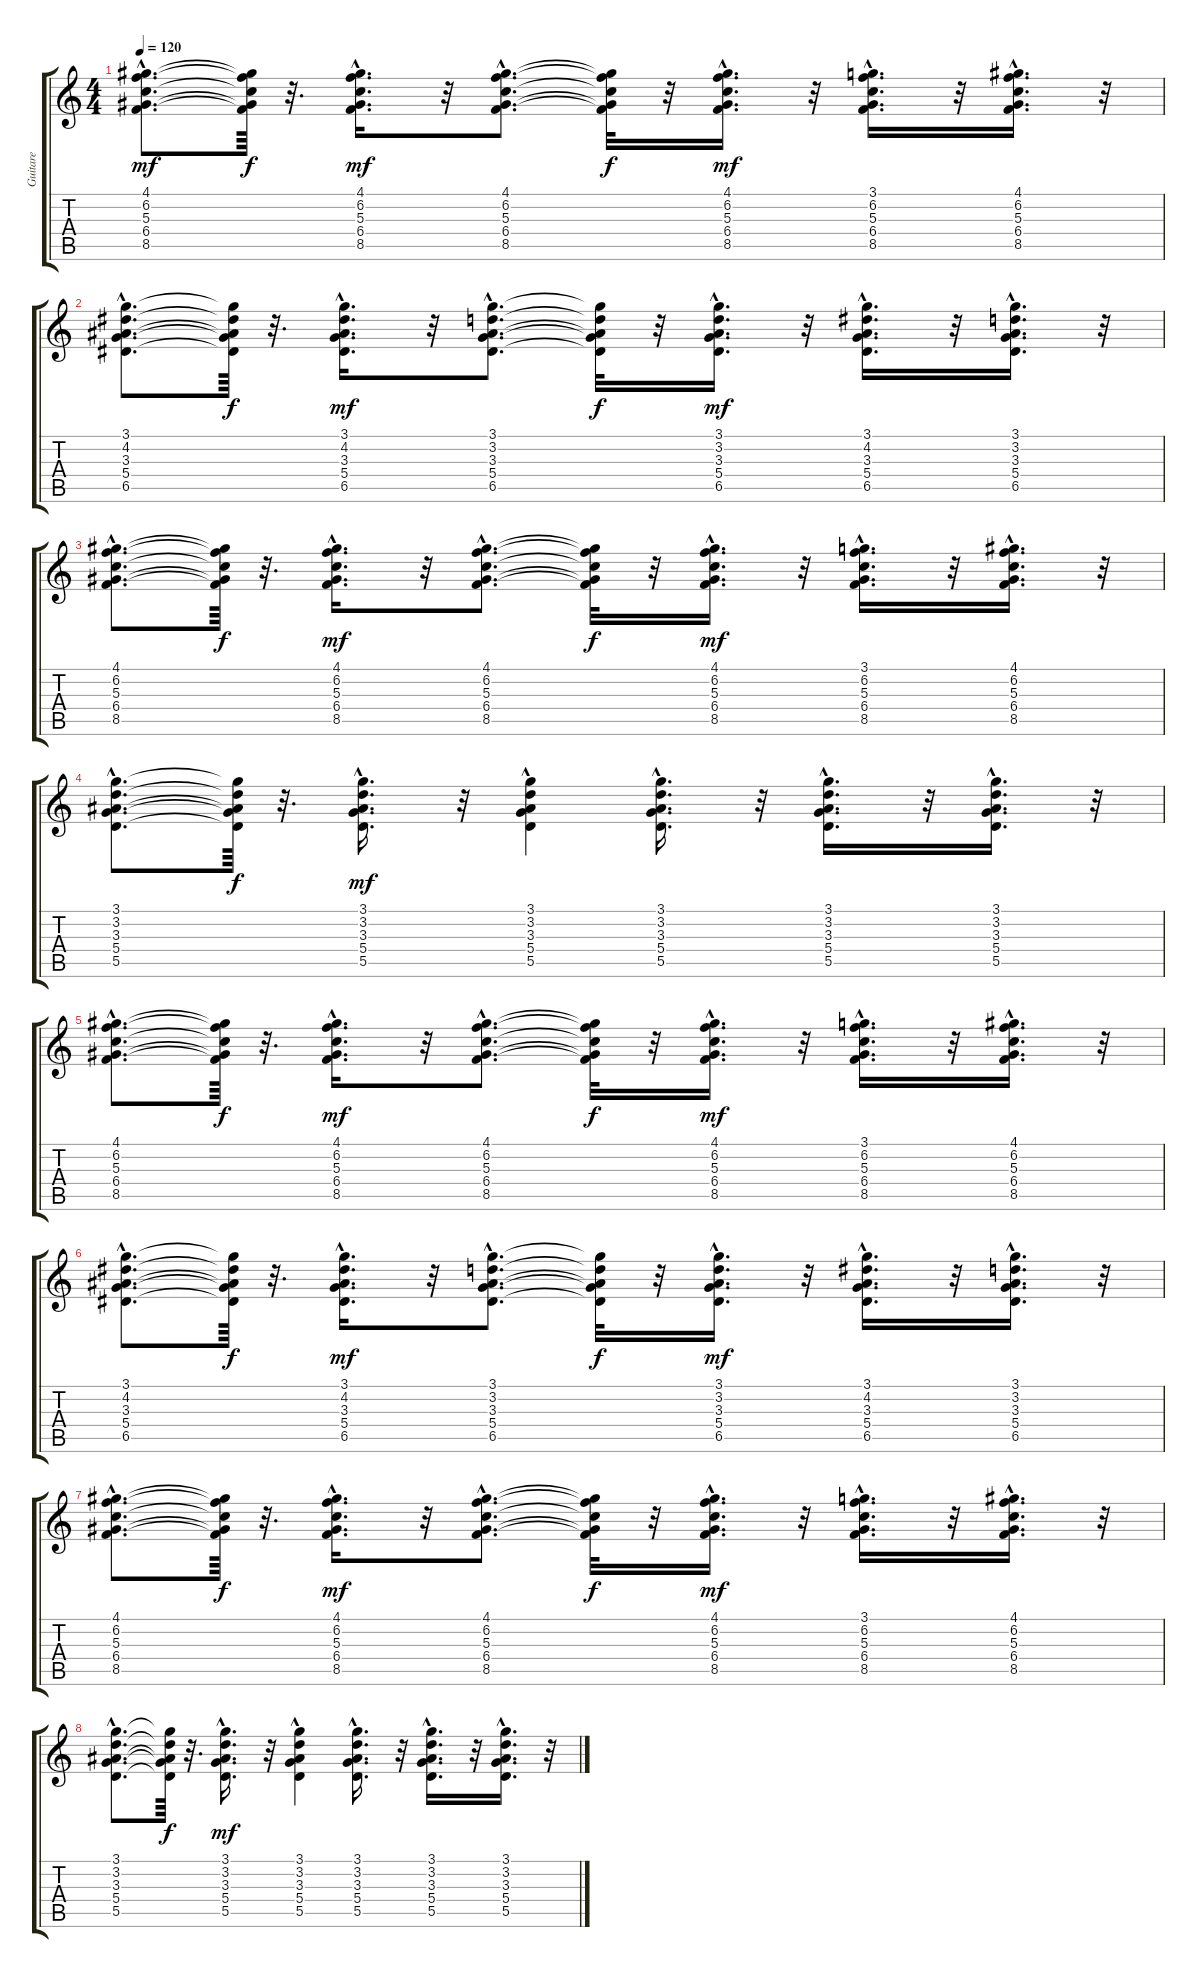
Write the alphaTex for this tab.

\track ("Guitare" "Guitare") {instrument acousticguitarnylon}
\staff {score tabs}
\tuning (E4 B3 G3 D3 A2 E2) {hide}
\ts (4 4)
\tempo 120
\clef g2
\ks c
(4.1{hac} 6.2{hac} 5.3{hac} 6.4{hac} 8.5{hac}).8{d dy mf} (4.1{t} 6.2{t} 5.3{t} 6.4{t} 8.5{t}).64{dy f} r.32{d} (4.1{hac} 6.2{hac} 5.3{hac} 6.4{hac} 8.5{hac}).16{d dy mf} r.32 (4.1{hac} 6.2{hac} 5.3{hac} 6.4{hac} 8.5{hac}).8{d} (4.1{t} 6.2{t} 5.3{t} 6.4{t} 8.5{t}).32{dy f} r.32 (4.1{hac} 6.2{hac} 5.3{hac} 6.4{hac} 8.5{hac}).16{d dy mf} r.32 (3.1{hac} 6.2{hac} 5.3{hac} 6.4{hac} 8.5{hac}).16{d} r.32 (4.1{hac} 6.2{hac} 5.3{hac} 6.4{hac} 8.5{hac}).16{d} r.32 |
(3.1{hac} 4.2{hac} 3.3{hac} 5.4{hac} 6.5{hac}).8{d} (3.1{t} 4.2{t} 3.3{t} 5.4{t} 6.5{t}).64{dy f} r.32{d} (3.1{hac} 4.2{hac} 3.3{hac} 5.4{hac} 6.5{hac}).16{d dy mf} r.32 (3.1{hac} 3.2{hac} 3.3{hac} 5.4{hac} 6.5{hac}).8{d} (3.1{t} 3.2{t} 3.3{t} 5.4{t} 6.5{t}).32{dy f} r.32 (3.1{hac} 3.2{hac} 3.3{hac} 5.4{hac} 6.5{hac}).16{d dy mf} r.32 (3.1{hac} 4.2{hac} 3.3{hac} 5.4{hac} 6.5{hac}).16{d} r.32 (3.1{hac} 3.2{hac} 3.3{hac} 5.4{hac} 6.5{hac}).16{d} r.32 |
(4.1{hac} 6.2{hac} 5.3{hac} 6.4{hac} 8.5{hac}).8{d} (4.1{t} 6.2{t} 5.3{t} 6.4{t} 8.5{t}).64{dy f} r.32{d} (4.1{hac} 6.2{hac} 5.3{hac} 6.4{hac} 8.5{hac}).16{d dy mf} r.32 (4.1{hac} 6.2{hac} 5.3{hac} 6.4{hac} 8.5{hac}).8{d} (4.1{t} 6.2{t} 5.3{t} 6.4{t} 8.5{t}).32{dy f} r.32 (4.1{hac} 6.2{hac} 5.3{hac} 6.4{hac} 8.5{hac}).16{d dy mf} r.32 (3.1{hac} 6.2{hac} 5.3{hac} 6.4{hac} 8.5{hac}).16{d} r.32 (4.1{hac} 6.2{hac} 5.3{hac} 6.4{hac} 8.5{hac}).16{d} r.32 |
(3.1{hac} 3.2{hac} 3.3{hac} 5.4{hac} 5.5{hac}).8{d} (3.1{t} 3.2{t} 3.3{t} 5.4{t} 5.5{t}).64{dy f} r.32{d} (3.1{hac} 3.2{hac} 3.3{hac} 5.4{hac} 5.5{hac}).16{d dy mf} r.32 (3.1 3.2 3.3 5.4{hac} 5.5).4 (3.1{hac} 3.2{hac} 3.3{hac} 5.4{hac} 5.5{hac}).16{d} r.32 (3.1{hac} 3.2{hac} 3.3{hac} 5.4{hac} 5.5{hac}).16{d} r.32 (3.1{hac} 3.2{hac} 3.3{hac} 5.4{hac} 5.5{hac}).16{d} r.32 |
(4.1{hac} 6.2{hac} 5.3{hac} 6.4{hac} 8.5{hac}).8{d} (4.1{t} 6.2{t} 5.3{t} 6.4{t} 8.5{t}).64{dy f} r.32{d} (4.1{hac} 6.2{hac} 5.3{hac} 6.4{hac} 8.5{hac}).16{d dy mf} r.32 (4.1{hac} 6.2{hac} 5.3{hac} 6.4{hac} 8.5{hac}).8{d} (4.1{t} 6.2{t} 5.3{t} 6.4{t} 8.5{t}).32{dy f} r.32 (4.1{hac} 6.2{hac} 5.3{hac} 6.4{hac} 8.5{hac}).16{d dy mf} r.32 (3.1{hac} 6.2{hac} 5.3{hac} 6.4{hac} 8.5{hac}).16{d} r.32 (4.1{hac} 6.2{hac} 5.3{hac} 6.4{hac} 8.5{hac}).16{d} r.32 |
(3.1{hac} 4.2{hac} 3.3{hac} 5.4{hac} 6.5{hac}).8{d} (3.1{t} 4.2{t} 3.3{t} 5.4{t} 6.5{t}).64{dy f} r.32{d} (3.1{hac} 4.2{hac} 3.3{hac} 5.4{hac} 6.5{hac}).16{d dy mf} r.32 (3.1{hac} 3.2{hac} 3.3{hac} 5.4{hac} 6.5{hac}).8{d} (3.1{t} 3.2{t} 3.3{t} 5.4{t} 6.5{t}).32{dy f} r.32 (3.1{hac} 3.2{hac} 3.3{hac} 5.4{hac} 6.5{hac}).16{d dy mf} r.32 (3.1{hac} 4.2{hac} 3.3{hac} 5.4{hac} 6.5{hac}).16{d} r.32 (3.1{hac} 3.2{hac} 3.3{hac} 5.4{hac} 6.5{hac}).16{d} r.32 |
(4.1{hac} 6.2{hac} 5.3{hac} 6.4{hac} 8.5{hac}).8{d} (4.1{t} 6.2{t} 5.3{t} 6.4{t} 8.5{t}).64{dy f} r.32{d} (4.1{hac} 6.2{hac} 5.3{hac} 6.4{hac} 8.5{hac}).16{d dy mf} r.32 (4.1{hac} 6.2{hac} 5.3{hac} 6.4{hac} 8.5{hac}).8{d} (4.1{t} 6.2{t} 5.3{t} 6.4{t} 8.5{t}).32{dy f} r.32 (4.1{hac} 6.2{hac} 5.3{hac} 6.4{hac} 8.5{hac}).16{d dy mf} r.32 (3.1{hac} 6.2{hac} 5.3{hac} 6.4{hac} 8.5{hac}).16{d} r.32 (4.1{hac} 6.2{hac} 5.3{hac} 6.4{hac} 8.5{hac}).16{d} r.32 |
(3.1{hac} 3.2{hac} 3.3{hac} 5.4{hac} 5.5{hac}).8{d} (3.1{t} 3.2{t} 3.3{t} 5.4{t} 5.5{t}).64{dy f} r.32{d} (3.1{hac} 3.2{hac} 3.3{hac} 5.4{hac} 5.5{hac}).16{d dy mf} r.32 (3.1 3.2 3.3 5.4{hac} 5.5).4 (3.1{hac} 3.2{hac} 3.3{hac} 5.4{hac} 5.5{hac}).16{d} r.32 (3.1{hac} 3.2{hac} 3.3{hac} 5.4{hac} 5.5{hac}).16{d} r.32 (3.1{hac} 3.2{hac} 3.3{hac} 5.4{hac} 5.5{hac}).16{d} r.32
